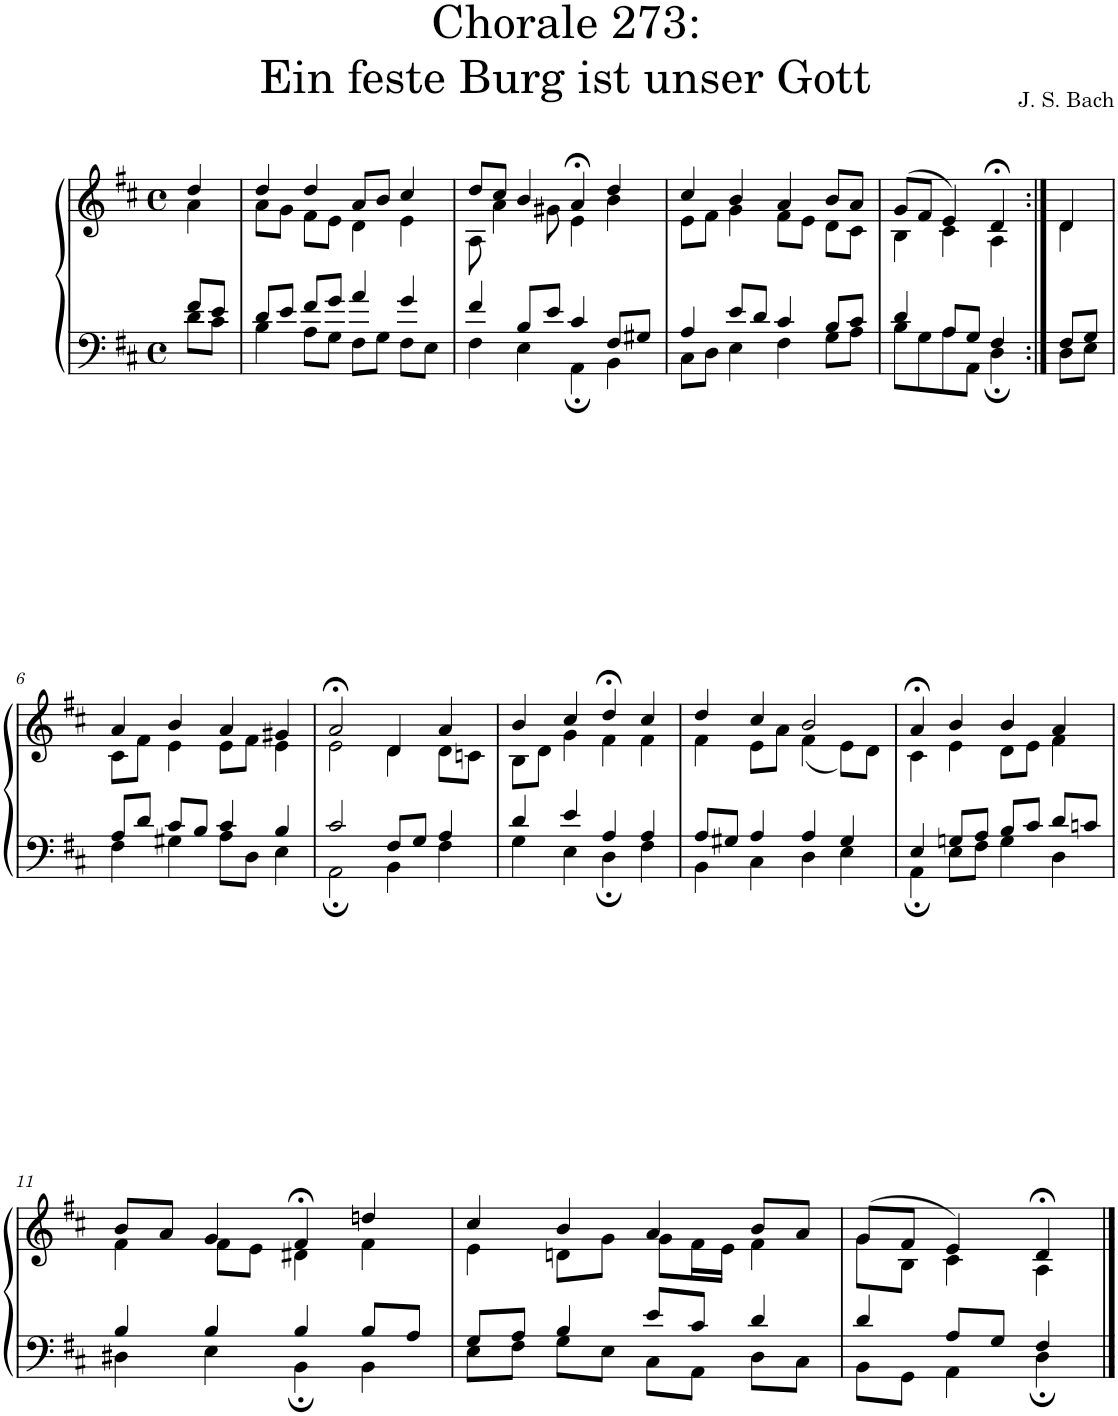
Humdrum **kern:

**kern	**kern
*part1	*part1
*staff2	*staff1
*I"S,A	*
*clefF4	*clefG2
*k[f#c#]	*k[f#c#]
*M4/4	*M4/4
*met(c)	*met(c)
=	=
*^	*^
8f#/L	8d\L	4dd/	4a\
8e/J	8c#\J	.	.
=1	=1	=1	=1
8d/L	4B\	4dd/	8a\L
8e/J	.	.	8g\J
8f#/L	8A\L	4dd/	8f#\L
8g/J	8G\J	.	8e\J
4a/	8F#\L	8a/L	4d\
.	8G\J	8b/J	.
4g/	8F#\L	4cc#/	4e\
.	8E\J	.	.
=2	=2	=2	=2
4f#/	4F#\	8dd/L	8A\
.	.	8cc#/J	4a\
8B/L	4E\	4b/	.
8e/J	.	.	8g#X\
4c#/	4AA;\	4a;</	4e\
8F#/L	4BB\	4dd/	4b\
8G#X/J	.	.	.
=3	=3	=3	=3
4A/	8C#\L	4cc#/	8e\L
.	8D\J	.	8f#\J
8e/L	4E\	4b/	4g\
8d/J	.	.	.
4c#/	4F#\	4a/	8f#\L
.	.	.	8e\J
8B/L	8G\L	8b/L	8d\L
8c#/J	8A\J	8a/J	8c#\J
=501	=501	=501	=501
4d/	8B\L	(>8g/L	4B\
.	8G\	8f#/J	.
8A/L	8A\	4e/)	4c#\
8G/J	8AA\J	.	.
4F#/	4D;\	4d;</	4A\
=502:|!	=502:|!	=502:|!	=502:|!
8F#/L	8D\L	4d/	4d\
8G/J	8E\J	.	.
!!LO:LB:g=z	!!
=6	=6	=6	=6
8A/L	4F#\	4a/	8c#\L
8d/J	.	.	8f#\J
8c#/L	4G#X\	4b/	4e\
8B/J	.	.	.
4c#/	8A\L	4a/	8e\L
.	8D\J	.	8f#\J
4B/	4E\	4g#X/	4e\
=7	=7	=7	=7
2c#/	2AA;\	2a;</	2e\
8F#/L	4BB\	4d/	4d\
8G/J	.	.	.
4A/	4F#\	4a/	8d\L
.	.	.	8cn\J
=8	=8	=8	=8
4d/	4G\	4b/	8B\L
.	.	.	8d\J
4e/	4E\	4cc#/	4g\
4A/	4D;\	4dd;</	4f#\
4A/	4F#\	4cc#/	4f#\
=9	=9	=9	=9
8A/L	4BB\	4dd/	4f#\
8G#X/J	.	.	.
4A/	4C#\	4cc#/	8e\L
.	.	.	8a\J
4A/	4D\	2b/	(<4f#\
4G#/	4E\	.	8e\L)
.	.	.	8d\J
=10	=10	=10	=10
4E/	4AA;\	4a;</	4c#\
8Gn/L	8E\L	4b/	4e\
8A/J	8F#\J	.	.
8B/L	4G\	4b/	8d\L
8c#/J	.	.	8e\J
8d/L	4D\	4a/	4f#\
8cn/J	.	.	.
!!LO:LB:g=z	!!
=11	=11	=11	=11
4B/	4D#X\	8b/L	4f#\
.	.	8a/J	.
4B/	4E\	4g/	8f#\L
.	.	.	8e\J
4B/	4BB;\	4f#;</	4d#X\
8B/L	4BB\	4ddn/	4f#\
8A/J	.	.	.
=12	=12	=12	=12
8G/L	8E\L	4cc#/	4e\
8A/J	8F#\J	.	.
4B/	8G\L	4b/	8dn\L
.	8E\J	.	8g\J
8e/L	8C#\L	4a/	8g\L
8c#/J	8AA\J	.	16f#\L
.	.	.	16e\JJ
4d/	8D\L	8b/L	4f#\
.	8C#\J	8a/J	.
=13	=13	=13	=13
4d/	8BB\L	(>8g/L	8g\L
.	8GG\J	8f#/J	8B\J
8A/L	4AA\	4e/)	4c#\
8G/J	.	.	.
4F#/	4D;\	4d;</	4A\
*v	*v	*	*
*	*v	*v
==	==
*-	*-
